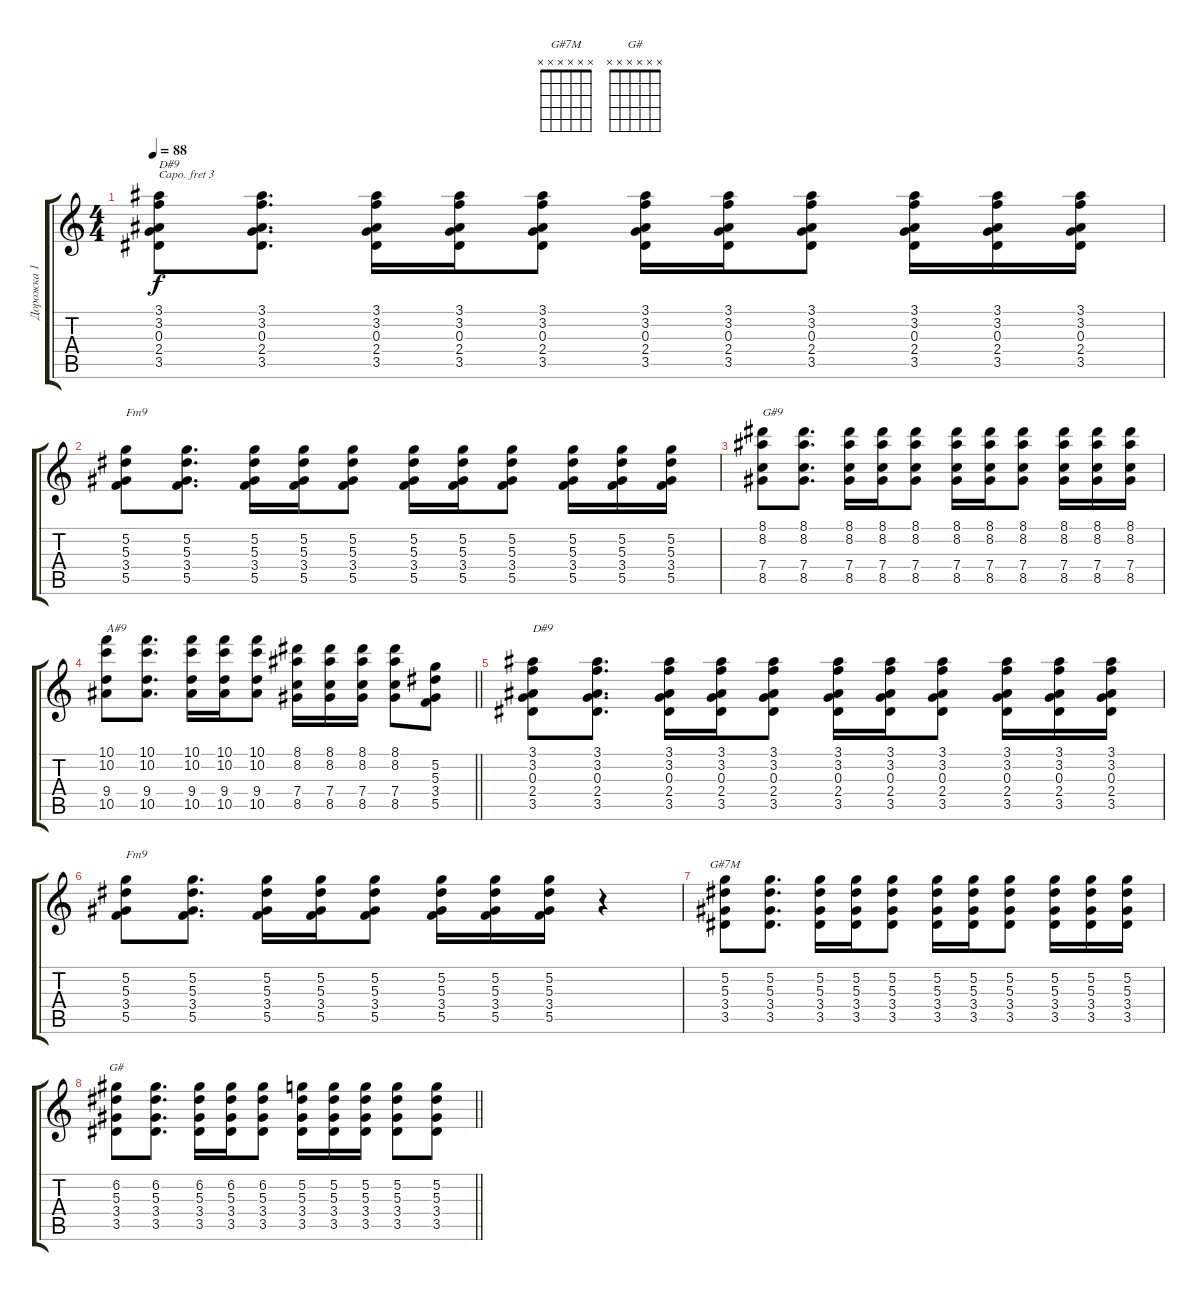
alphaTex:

\track ("Дорожка 1" "Дорожка 1") {instrument electricguitarjazz}
\staff {score tabs}
\capo 3
\tuning (E4 B3 G3 D3 A2 E2) {hide}
\chord ("G#7M" x x x x x x)
\chord ("G#" x x x x x x)
\ts (4 4)
\tempo 88
\clef g2
\ks c
(3.1 3.2 0.3 2.4 3.5).8{txt "D#9" dy f} (3.1 3.2 0.3 2.4 3.5).8{d} (3.1 3.2 0.3 2.4 3.5).16 (3.1 3.2 0.3 2.4 3.5).16 (3.1 3.2 0.3 2.4 3.5).8 (3.1 3.2 0.3 2.4 3.5).16 (3.1 3.2 0.3 2.4 3.5).16 (3.1 3.2 0.3 2.4 3.5).8 (3.1 3.2 0.3 2.4 3.5).16 (3.1 3.2 0.3 2.4 3.5).16 (3.1 3.2 0.3 2.4 3.5).16 |
(5.2 5.3 3.4 5.5).8{txt "Fm9"} (5.2 5.3 3.4 5.5).8{d} (5.2 5.3 3.4 5.5).16 (5.2 5.3 3.4 5.5).16 (5.2 5.3 3.4 5.5).8 (5.2 5.3 3.4 5.5).16 (5.2 5.3 3.4 5.5).16 (5.2 5.3 3.4 5.5).8 (5.2 5.3 3.4 5.5).16 (5.2 5.3 3.4 5.5).16 (5.2 5.3 3.4 5.5).16 |
(8.1 8.2 7.4 8.5).8{txt "G#9"} (8.1 8.2 7.4 8.5).8{d} (8.1 8.2 7.4 8.5).16 (8.1 8.2 7.4 8.5).16 (8.1 8.2 7.4 8.5).8 (8.1 8.2 7.4 8.5).16 (8.1 8.2 7.4 8.5).16 (8.1 8.2 7.4 8.5).8 (8.1 8.2 7.4 8.5).16 (8.1 8.2 7.4 8.5).16 (8.1 8.2 7.4 8.5).16 |
\barLineRight lightlight
(10.1 10.2 9.4 10.5).8{txt "A#9"} (10.1 10.2 9.4 10.5).8{d} (10.1 10.2 9.4 10.5).16 (10.1 10.2 9.4 10.5).16 (10.1 10.2 9.4 10.5).8 (8.1 8.2 7.4 8.5).16 (8.1 8.2 7.4 8.5).16 (8.1 8.2 7.4 8.5).16 (8.1 8.2 7.4 8.5).8 (5.2 5.3 3.4 5.5).8 |
(3.1 3.2 0.3 2.4 3.5).8{txt "D#9"} (3.1 3.2 0.3 2.4 3.5).8{d} (3.1 3.2 0.3 2.4 3.5).16 (3.1 3.2 0.3 2.4 3.5).16 (3.1 3.2 0.3 2.4 3.5).8 (3.1 3.2 0.3 2.4 3.5).16 (3.1 3.2 0.3 2.4 3.5).16 (3.1 3.2 0.3 2.4 3.5).8 (3.1 3.2 0.3 2.4 3.5).16 (3.1 3.2 0.3 2.4 3.5).16 (3.1 3.2 0.3 2.4 3.5).16 |
(5.2 5.3 3.4 5.5).8{txt "Fm9"} (5.2 5.3 3.4 5.5).8{d} (5.2 5.3 3.4 5.5).16 (5.2 5.3 3.4 5.5).16 (5.2 5.3 3.4 5.5).8 (5.2 5.3 3.4 5.5).16 (5.2 5.3 3.4 5.5).16 (5.2 5.3 3.4 5.5).16 r.4 |
(5.2 5.3 3.4 3.5).8{ch "G#7M"} (5.2 5.3 3.4 3.5).8{d} (5.2 5.3 3.4 3.5).16 (5.2 5.3 3.4 3.5).16 (5.2 5.3 3.4 3.5).8 (5.2 5.3 3.4 3.5).16 (5.2 5.3 3.4 3.5).16 (5.2 5.3 3.4 3.5).8 (5.2 5.3 3.4 3.5).16 (5.2 5.3 3.4 3.5).16 (5.2 5.3 3.4 3.5).16 |
\barLineRight lightlight
(6.2 5.3 3.4 3.5).8{ch "G#"} (6.2 5.3 3.4 3.5).8{d} (6.2 5.3 3.4 3.5).16 (6.2 5.3 3.4 3.5).16 (6.2 5.3 3.4 3.5).8 (5.2 5.3 3.4 3.5).16 (5.2 5.3 3.4 3.5).16 (5.2 5.3 3.4 3.5).16 (5.2 5.3 3.4 3.5).8 (5.2 5.3 3.4 3.5).8
